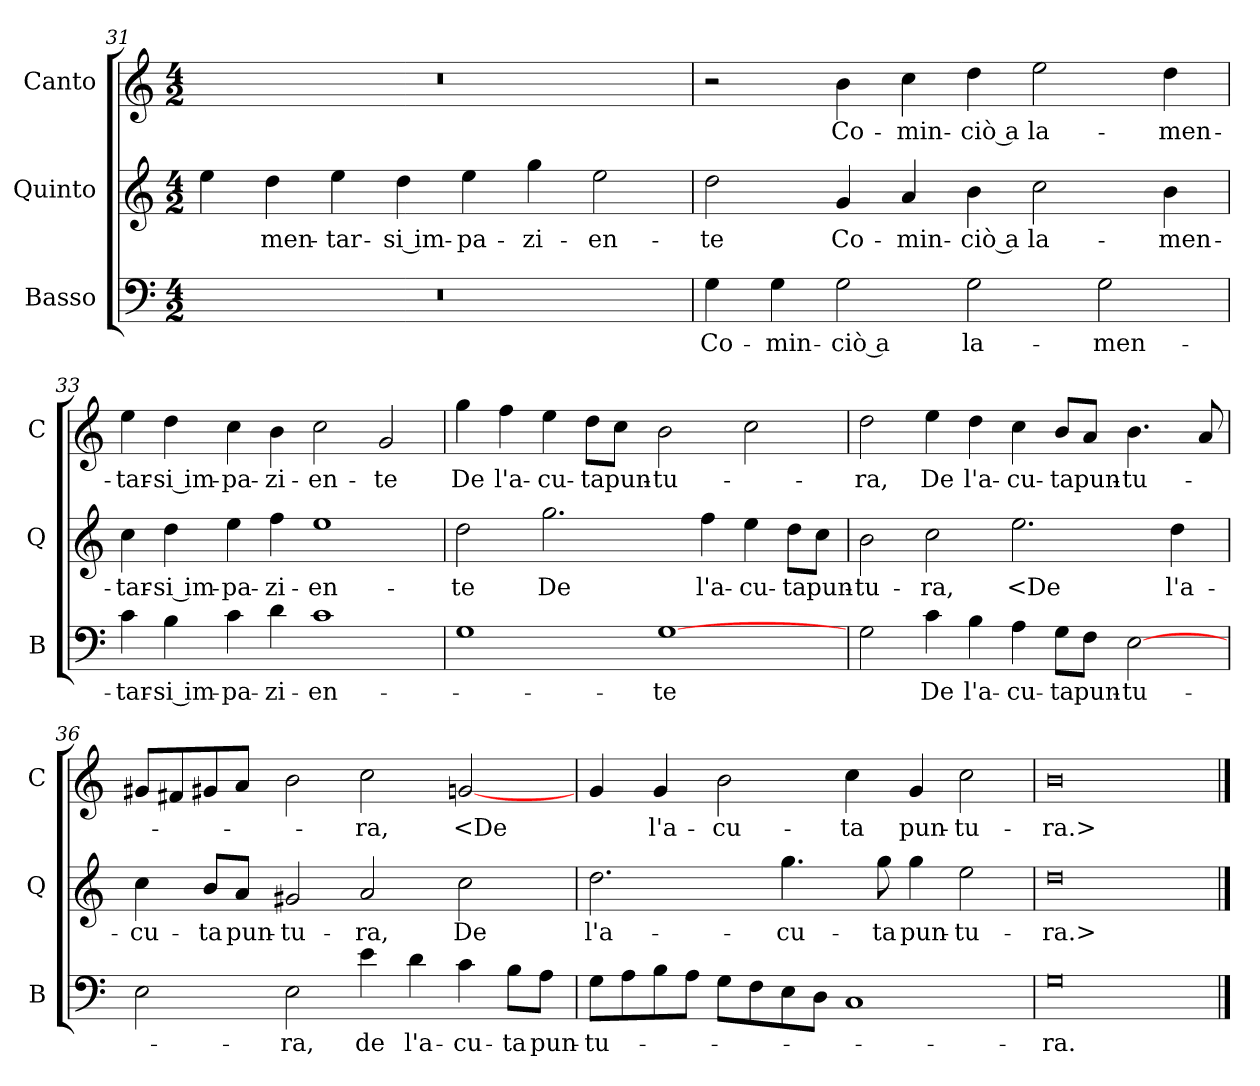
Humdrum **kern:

**kern	**text	**kern	**text	**kern	**text
*part3	*part3	*part2	*part2	*part1	*part1
*staff3	*staff3	*staff2	*staff2	*staff1	*staff1
*I"Basso	*	*I"Quinto	*	*I"Canto	*
*I'B	*	*I'Q	*	*I'C	*
*clefF4	*	*clefG2	*	*clefG2	*
*k[]	*	*k[]	*	*k[]	*
*M4/2	*	*M4/2	*	*M4/2	*
=31	=31	=31	=31	=31	=31
0r	.	4ee	.	0r	.
.	.	4dd	-men-	.	.
.	.	4ee	-tar-	.	.
.	.	4dd	-si im-	.	.
.	.	4ee	-pa-	.	.
.	.	4gg	-zi-	.	.
.	.	2ee	-en-	.	.
=32	=32	=32	=32	=32	=32
4G	Co-	2dd	-te	2r	.
4G	-min-	.	.	.	.
2G	-ciò a	4g	Co-	4b	Co-
.	.	4a	-min-	4cc	-min-
2G	la-	4b	-ciò a	4dd	-ciò a
.	.	2cc	la-	2ee	la-
2G	-men-	.	.	.	.
.	.	4b	-men-	4dd	-men-
=33	=33	=33	=33	=33	=33
4c	-tar-	4cc	-tar-	4ee	-tar-
4B	-si im-	4dd	-si im-	4dd	-si im-
4c	-pa-	4ee	-pa-	4cc	-pa-
4d	-zi-	4ff	-zi-	4b	-zi-
1c	-en-	1ee	-en-	2cc	-en-
.	.	.	.	2g	-te
=34	=34	=34	=34	=34	=34
1G	.	2dd	-te	4gg	De
.	.	.	.	4ff	l'a-
.	.	2.gg	De	4ee	-cu-
.	.	.	.	8ddL	-ta
.	.	.	.	8ccJ	pun-
[1G	-te	.	.	2b	-tu-
.	.	4ff	l'a-	.	.
.	.	4ee	-cu-	2cc	.
.	.	8ddL	-ta	.	.
.	.	8ccJ	pun-	.	.
=35	=35	=35	=35	=35	=35
2G	.	2b	-tu-	2dd	-ra,
4c	De	2cc	-ra,	4ee	De
4B	l'a-	.	.	4dd	l'a-
4A	-cu-	2.ee	<De	4cc	-cu-
8GL	-ta	.	.	8bL	-ta
8FJ	pun-	.	.	8aJ	pun-
[2E	-tu-	.	.	4.b	-tu-
.	.	4dd	l'a-	.	.
.	.	.	.	8a	.
=36	=36	=36	=36	=36	=36
2E	.	4cc	-cu-	8g#XL	.
.	.	.	.	8f#X	.
.	.	8bL	-ta	8g#X	.
.	.	8aJ	pun-	8aJ	.
2E	-ra,	2g#X	-tu-	2b	.
4e	de	2a	-ra,	2cc	-ra,
4d	l'a-	.	.	.	.
4c	-cu-	2cc	De	[2gn	<De
8BL	-ta	.	.	.	.
8AJ	pun-	.	.	.	.
=37	=37	=37	=37	=37	=37
8GL	-tu-	2.dd	l'a-	4g	.
8A	.	.	.	.	.
8B	.	.	.	4g	l'a-
8AJ	.	.	.	.	.
8GL	.	.	.	2b	-cu-
8F	.	.	.	.	.
8E	.	4.gg	-cu-	.	.
8DJ	.	.	.	.	.
1C	.	.	.	4cc	-ta
.	.	8gg	-ta	.	.
.	.	4gg	pun-	4g	pun-
.	.	2ee	-tu-	2cc	-tu-
=38	=38	=38	=38	=38	=38
0G	-ra.	0dd	-ra.>	0b	-ra.>
==	==	==	==	==	==
*-	*-	*-	*-	*-	*-
